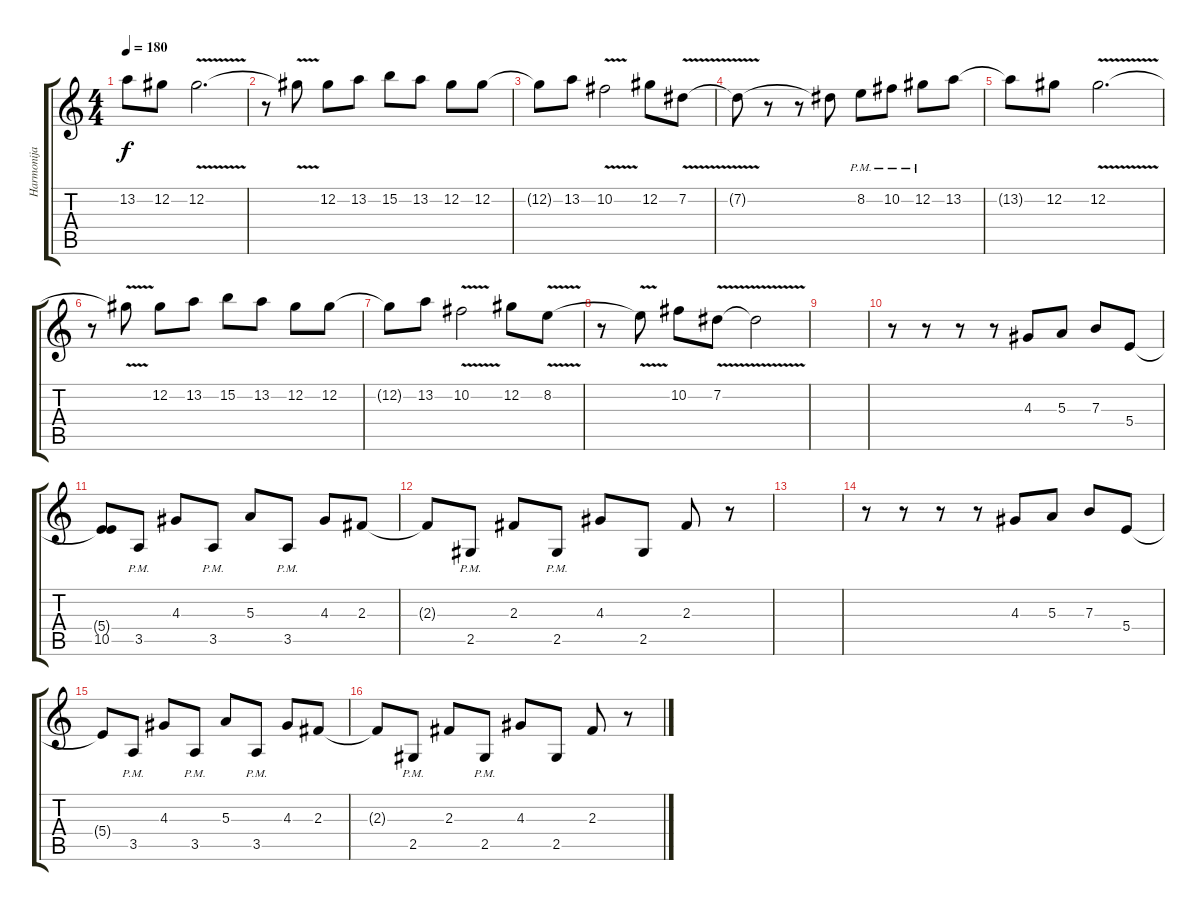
\track ("Harmonija" "Harmonija") {instrument distortionguitar}
\staff {score tabs}
\tuning (Db4 Ab3 E3 B2 Gb2 Db2) {hide}
\ts (4 4)
\tempo 180
\clef g2
\ks c
13.2{t}.8{dy f} 12.2.8 12.2{v}.2{d} |
r.8 12.2{t}.8 12.2.8 13.2.8 15.2.8 13.2.8 12.2.8 12.2.8 |
12.2{t}.8 13.2.8 10.2{v}.2 12.2.8 7.2{v}.8 |
7.2{t}.8 r.8 r.8 7.2{t}.8 8.2{pm}.8 10.2{pm}.8 12.2{pm}.8 13.2.8 |
13.2{t}.8 12.2.8 12.2{v}.2{d} |
r.8 12.2{t}.8 12.2.8 13.2.8 15.2.8 13.2.8 12.2.8 12.2.8 |
12.2{t}.8 13.2.8 10.2{v}.2 12.2.8 8.2{v}.8 |
r.8 8.2{t}.8 10.2.8 7.2{v}.8 7.2{t}.2 |
|
r.8 r.8 r.8 r.8 4.3.8 5.3.8 7.3.8 5.4.8 |
(5.4{t} 10.5).8 3.5{pm}.8 4.3.8 3.5{pm}.8 5.3.8 3.5{pm}.8 4.3.8 2.3.8 |
2.3{t}.8 2.5{pm}.8 2.3.8 2.5{pm}.8 4.3.8 2.5.8 2.3.8 r.8 |
|
r.8 r.8 r.8 r.8 4.3.8 5.3.8 7.3.8 5.4.8 |
5.4{t}.8 3.5{pm}.8 4.3.8 3.5{pm}.8 5.3.8 3.5{pm}.8 4.3.8 2.3.8 |
2.3{t}.8 2.5{pm}.8 2.3.8 2.5{pm}.8 4.3.8 2.5.8 2.3.8 r.8
